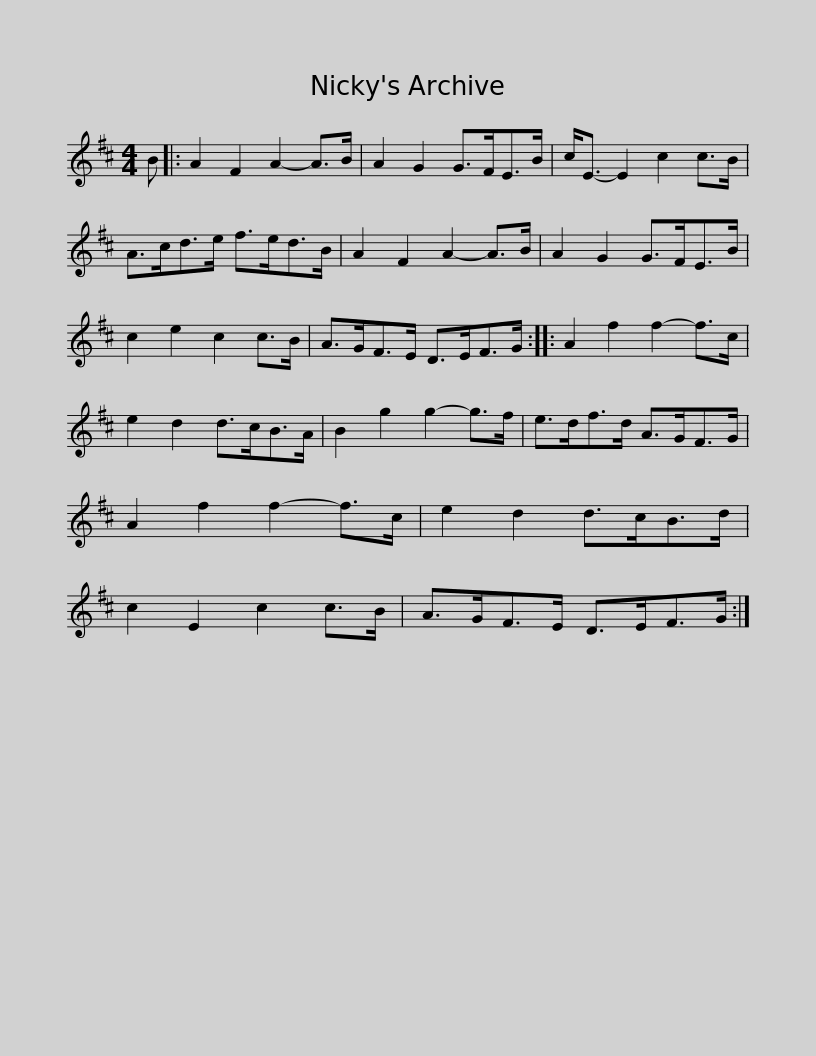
X:1
L:1/8
M:4/4
I:linebreak $
K:D
V:1 treble
V:1
 B |: A2 F2 A2- A>B | A2 G2 G>FE>B | c<E- E2 c2 c>B | A>cd>e f>ed>B | %5
 A2 F2 A2- A>B | A2 G2 G>FE>B |$ c2 e2 c2 c>B | A>GF>E D>EF>G :: A2 f2 f2- f>c | %10
 e2 d2 d>cB>A | B2 g2 g2- g>f | e>df>d A>GF>G |$ A2 f2 f2- f>c | e2 d2 d>cB>d | %15
 c2 E2 c2 c>B | A>GF>E D>EF>G :| %17
